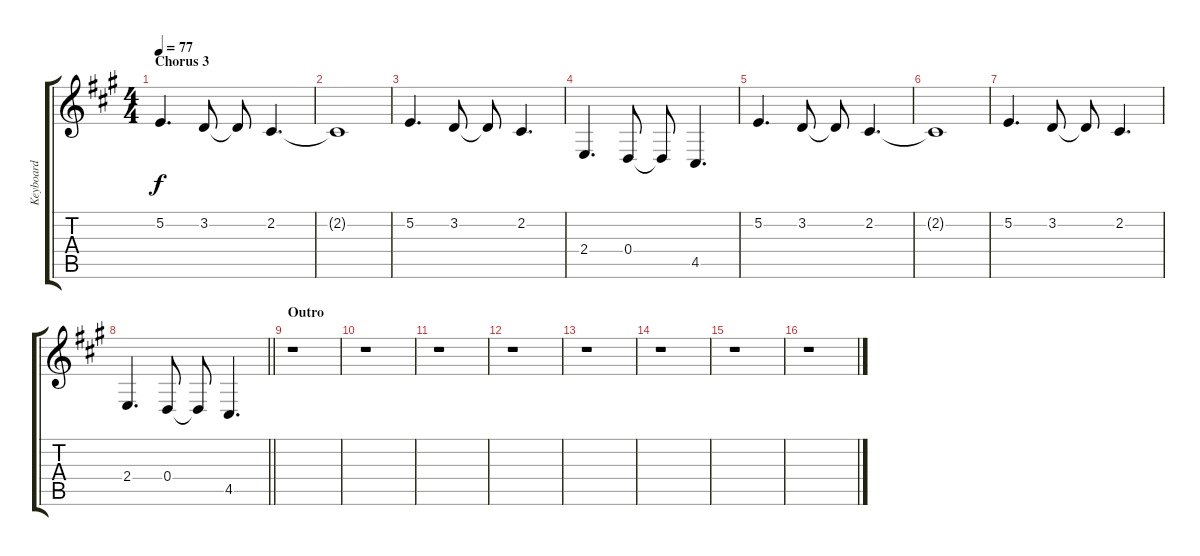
\track ("Keyboard" "Keyboard") {instrument drawbarorgan}
\staff {score tabs}
\tuning (E4 B3 G3 D3 A2 E2) {hide}
\ts (4 4)
\section ("" "Chorus 3")
\tempo 77
\clef g2
\ks a
5.2.4{d dy f} 3.2.8 3.2{t}.8 2.2.4{d} |
2.2{t}.1 |
5.2.4{d} 3.2.8 3.2{t}.8 2.2.4{d} |
2.4.4{d} 0.4.8 0.4{t}.8 4.5.4{d} |
5.2.4{d} 3.2.8 3.2{t}.8 2.2.4{d} |
2.2{t}.1 |
5.2.4{d} 3.2.8 3.2{t}.8 2.2.4{d} |
\barLineRight lightlight
2.4.4{d} 0.4.8 0.4{t}.8 4.5.4{d} |
\section ("" "Outro")
r.1 |
r.1 |
r.1 |
r.1 |
r.1 |
r.1 |
r.1 |
r.1
